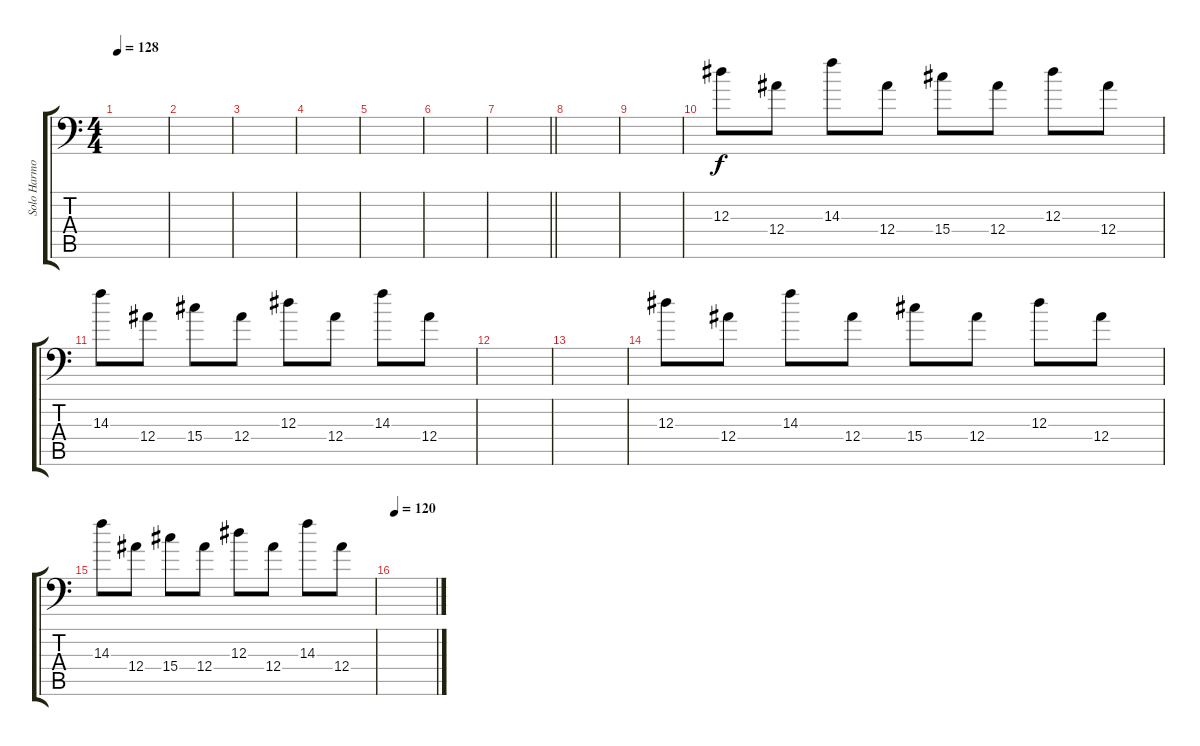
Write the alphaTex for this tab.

\track ("Solo Harmony" "Solo Harmo") {instrument overdrivenguitar}
\staff {score tabs}
\tuning (C4 G3 Eb3 Bb2 F2 Bb1) {hide}
\ts (4 4)
\tempo 128
\clef f4
\ks c
|
|
|
|
|
|
\barLineRight lightlight
|
|
|
12.3.8 12.4.8 14.3.8 12.4.8 15.4.8 12.4.8 12.3.8 12.4.8 |
14.3.8 12.4.8 15.4.8 12.4.8 12.3.8 12.4.8 14.3.8 12.4.8 |
|
|
12.3.8 12.4.8 14.3.8 12.4.8 15.4.8 12.4.8 12.3.8 12.4.8 |
14.3.8 12.4.8 15.4.8 12.4.8 12.3.8 12.4.8 14.3.8 12.4.8 |
\tempo 120
